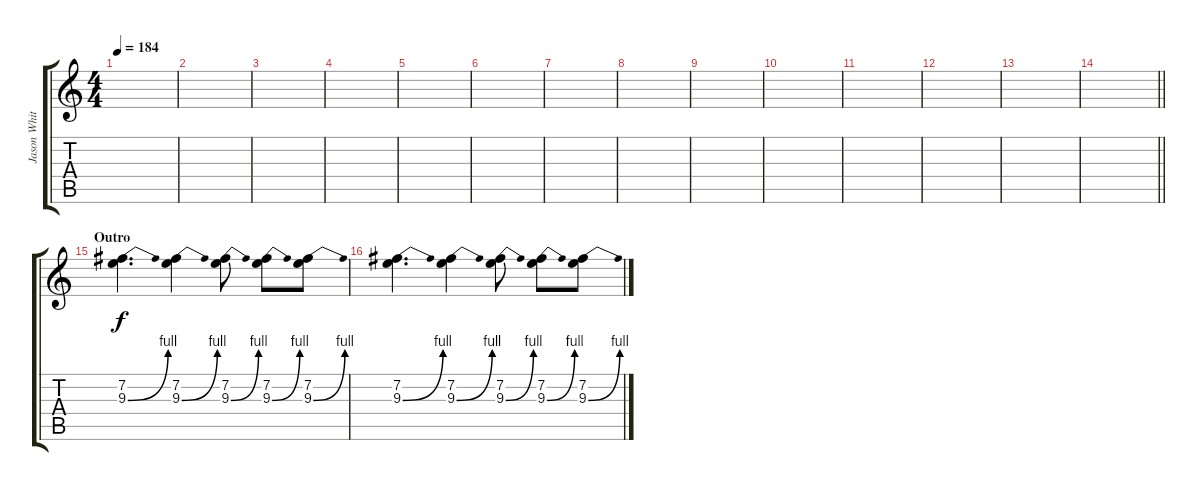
\track ("Jason White - Guitar" "Jason Whit") {instrument overdrivenguitar}
\staff {score tabs}
\tuning (E4 B3 G3 D3 A2 E2) {hide}
\ts (4 4)
\tempo 184
\clef g2
\ks c
|
|
|
|
|
|
|
|
|
|
|
|
|
\barLineRight lightlight
|
\section ("" "Outro")
(7.2 9.3{be (bend 0 0 60 4)}).4{d volume 9 instrument distortionguitar} (7.2 9.3{be (bend 0 0 60 4)}).4 (7.2 9.3{be (bend 0 0 60 4)}).8 (7.2 9.3{be (bend 0 0 60 4)}).8 (7.2 9.3{be (bend 0 0 60 4)}).8 |
(7.2 9.3{be (bend 0 0 60 4)}).4{d} (7.2 9.3{be (bend 0 0 60 4)}).4 (7.2 9.3{be (bend 0 0 60 4)}).8 (7.2 9.3{be (bend 0 0 60 4)}).8 (7.2 9.3{be (bend 0 0 60 4)}).8
